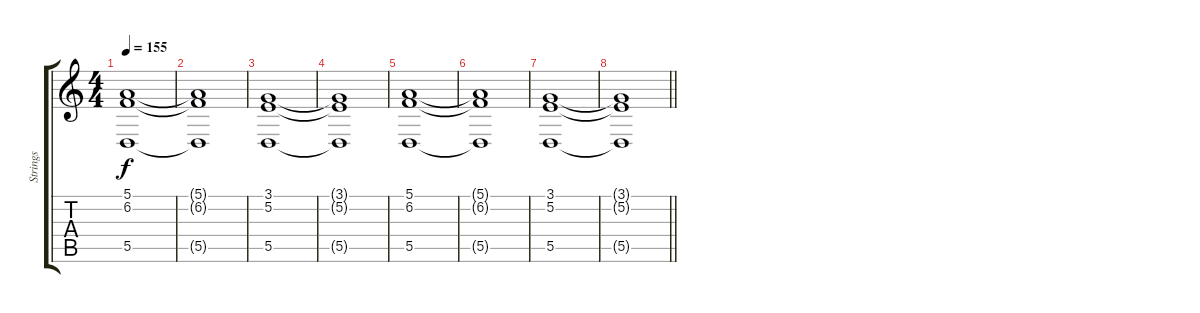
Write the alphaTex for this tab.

\track ("Strings" "Strings") {instrument stringensemble1}
\staff {score tabs}
\tuning (E4 B3 G3 D3 A2 E2) {hide}
\ts (4 4)
\tempo 155
\clef g2
\ks c
(5.1 6.2 5.5).1{dy f} |
(5.1{t} 6.2{t} 5.5{t}).1 |
(3.1 5.2 5.5).1 |
(3.1{t} 5.2{t} 5.5{t}).1 |
(5.1 6.2 5.5).1 |
(5.1{t} 6.2{t} 5.5{t}).1 |
(3.1 5.2 5.5).1 |
\barLineRight lightlight
(3.1{t} 5.2{t} 5.5{t}).1
